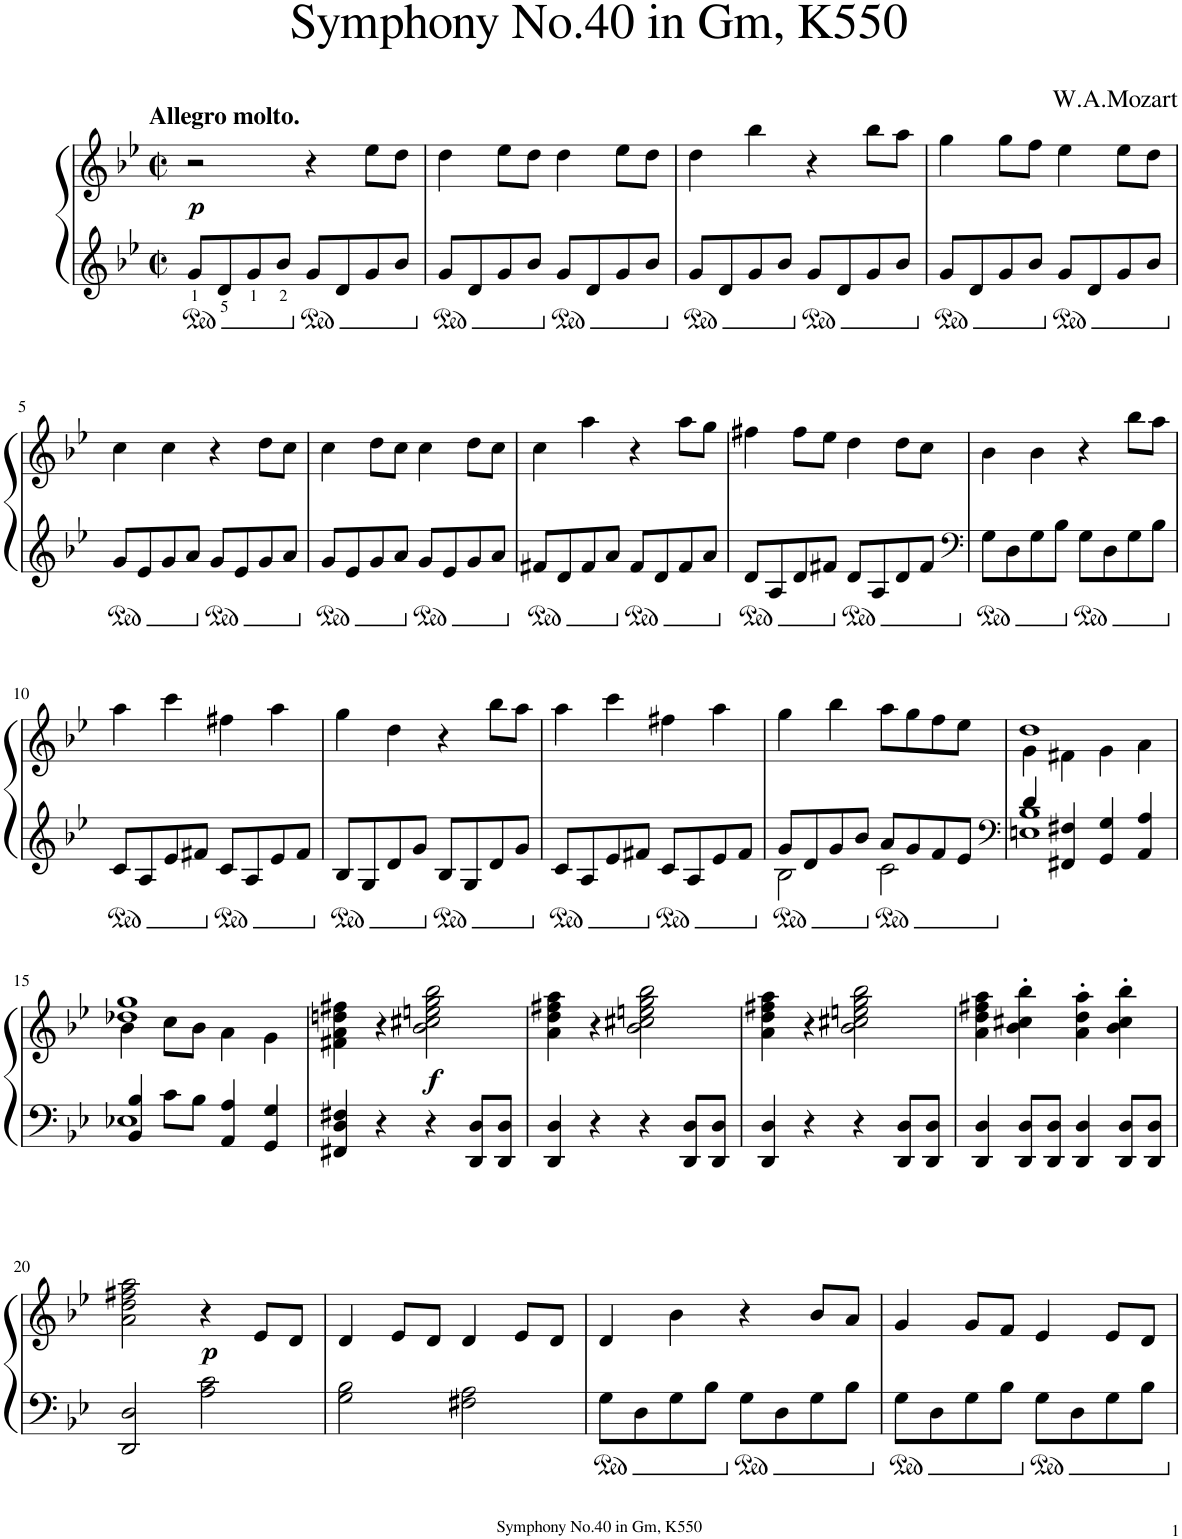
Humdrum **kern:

**kern	**kern	**dynam
*part1	*part1	*part1
*staff2	*staff1	*staff1/2
*I"ピアノ	*	*
*clefG2	*clefG2	*
*k[b-e-]	*k[b-e-]	*
*M2/2	*M2/2	*
*met(c|)	*met(c|)	*
=1	=1	=1
!	!LO:TX:a:B:t=Allegro molto.	!
!	!	!LO:DY:a=2
8g/L	2r	p
8d/	.	.
8g/	.	.
8b-/J	.	.
8g/L	4r	.
8d/	.	.
8g/	8ee-\L	.
8b-/J	8dd\J	.
=2	=2	=2
8g/L	4dd\	.
8d/	.	.
8g/	8ee-\L	.
8b-/J	8dd\J	.
8g/L	4dd\	.
8d/	.	.
8g/	8ee-\L	.
8b-/J	8dd\J	.
=3	=3	=3
8g/L	4dd\	.
8d/	.	.
8g/	4bb-\	.
8b-/J	.	.
8g/L	4r	.
8d/	.	.
8g/	8bb-\L	.
8b-/J	8aa\J	.
=4	=4	=4
8g/L	4gg\	.
8d/	.	.
8g/	8gg\L	.
8b-/J	8ff\J	.
8g/L	4ee-\	.
8d/	.	.
8g/	8ee-\L	.
8b-/J	8dd\J	.
!!LO:LB:g=z
=5	=5	=5
8g/L	4cc\	.
8e-/	.	.
8g/	4cc\	.
8a/J	.	.
8g/L	4r	.
8e-/	.	.
8g/	8dd\L	.
8a/J	8cc\J	.
=6	=6	=6
8g/L	4cc\	.
8e-/	.	.
8g/	8dd\L	.
8a/J	8cc\J	.
8g/L	4cc\	.
8e-/	.	.
8g/	8dd\L	.
8a/J	8cc\J	.
=7	=7	=7
8f#X/L	4cc\	.
8d/	.	.
8f#/	4aa\	.
8a/J	.	.
8f#/L	4r	.
8d/	.	.
8f#/	8aa\L	.
8a/J	8gg\J	.
=8	=8	=8
8d/L	4ff#X\	.
8A/	.	.
8d/	8ff#\L	.
8f#X/J	8ee-\J	.
8d/L	4dd\	.
8A/	.	.
8d/	8dd\L	.
8f#/J	8cc\J	.
=9	=9	=9
*clefF4	*	*
8G\L	4b-\	.
8D\	.	.
8G\	4b-\	.
8B-\J	.	.
8G\L	4r	.
8D\	.	.
8G\	8bb-\L	.
8B-\J	8aa\J	.
!!LO:LB:g=z
=10	=10	=10
8c/L	4aa\	.
8A/	.	.
8e-/	4ccc\	.
8f#X/J	.	.
8c/L	4ff#X\	.
8A/	.	.
8e-/	4aa\	.
8f#/J	.	.
=11	=11	=11
8B-/L	4gg\	.
8G/	.	.
8d/	4dd\	.
8g/J	.	.
8B-/L	4r	.
8G/	.	.
8d/	8bb-\L	.
8g/J	8aa\J	.
=12	=12	=12
8c/L	4aa\	.
8A/	.	.
8e-/	4ccc\	.
8f#X/J	.	.
8c/L	4ff#X\	.
8A/	.	.
8e-/	4aa\	.
8f#/J	.	.
=13	=13	=13
*^	*	*
8g/L	2B-\	4gg\	.
8d/	.	.	.
8g/	.	4bb-\	.
8b-/J	.	.	.
8a/L	2c\	8aa\L	.
8g/	.	8gg\	.
8f/	.	8ff\	.
8e-/J	.	8ee-\J	.
=14	=14	=14	=14
*clefF4	*	*	*
*	*	*^	*
4d/	1En 1B-	1dd	4g\	.
4FF#X/ 4F#X/	.	.	4f#X\	.
4GG/ 4G/	.	.	4g\	.
4AA/ 4A/	.	.	4a\	.
!!LO:LB:g=z	!!
=15	=15	=15	=15	=15
4BB-/ 4B-/	1E-X	1dd-X 1gg	4b-\	.
8c\L	.	.	8cc\L	.
8B-\J	.	.	8b-\J	.
4AA/ 4A/	.	.	4a\	.
4GG/ 4G/	.	.	4g\	.
*v	*v	*	*	*
*	*v	*v	*
=16	=16	=16
4FF#X/ 4D/ 4F#X/	4f#X\ 4a\ 4ddn\ 4ff#X\	.
4r	4r	.
!	!	!LO:DY:b
4r	2b-\ 2cc#X\ 2een\ 2gg\ 2bb-\	f
8DD/ 8D/L	.	.
8DD/ 8D/J	.	.
=17	=17	=17
4DD/ 4D/	4a\ 4dd\ 4ff#X\ 4aa\	.
4r	4r	.
4r	2b-\ 2cc#X\ 2een\ 2gg\ 2bb-\	.
8DD/ 8D/L	.	.
8DD/ 8D/J	.	.
=18	=18	=18
4DD/ 4D/	4a\ 4dd\ 4ff#X\ 4aa\	.
4r	4r	.
4r	2b-\ 2cc#X\ 2een\ 2gg\ 2bb-\	.
8DD/ 8D/L	.	.
8DD/ 8D/J	.	.
=19	=19	=19
4DD/ 4D/	4a\ 4dd\ 4ff#X\ 4aa\	.
8DD/ 8D/L	4b-\' 4cc#X\' 4bb-\'	.
8DD/ 8D/J	.	.
4DD/ 4D/	4a\' 4dd\' 4aa\'	.
8DD/ 8D/L	4b-\' 4cc#\' 4bb-\'	.
8DD/ 8D/J	.	.
!!LO:LB:g=z
=20	=20	=20
2DD/ 2D/	2a\ 2dd\ 2ff#X\ 2aa\	.
!	!	!LO:DY:a=2
2A\ 2c\	4r	p
.	8e-/L	.
.	8d/J	.
=21	=21	=21
2G\ 2B-\	4d/	.
.	8e-/L	.
.	8d/J	.
2F#X\ 2A\	4d/	.
.	8e-/L	.
.	8d/J	.
=22	=22	=22
8G\L	4d/	.
8D\	.	.
8G\	4b-\	.
8B-\J	.	.
8G\L	4r	.
8D\	.	.
8G\	8b-/L	.
8B-\J	8a/J	.
=23	=23	=23
8G\L	4g/	.
8D\	.	.
8G\	8g/L	.
8B-\J	8f/J	.
8G\L	4e-/	.
8D\	.	.
8G\	8e-/L	.
8B-\J	8d/J	.
=	=	=
*-	*-	*-
